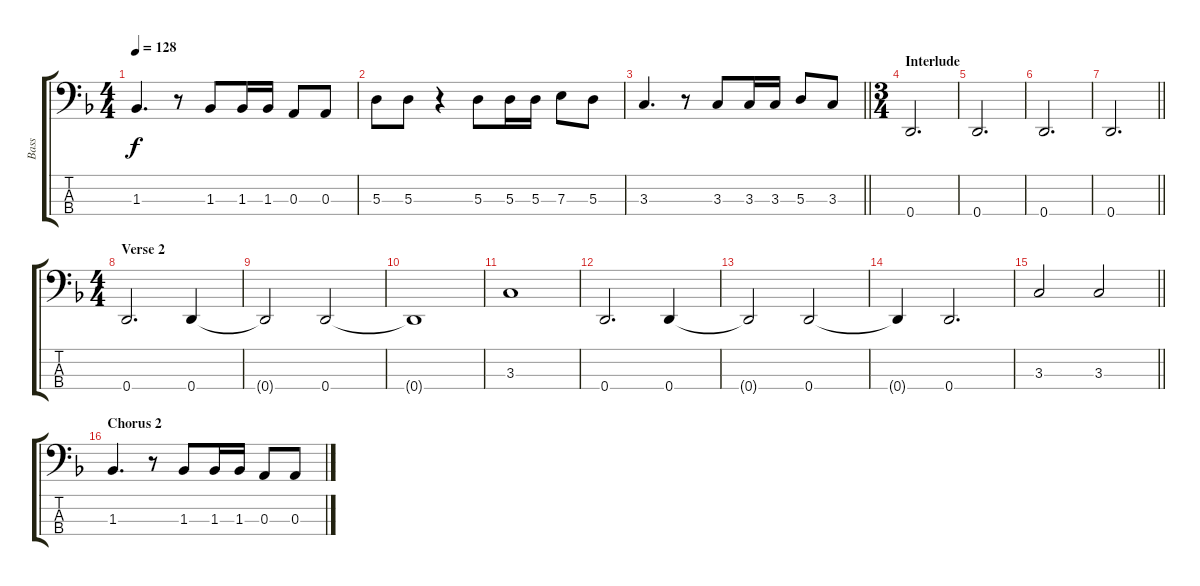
\track ("Bass" "Bass") {instrument electricbassfinger}
\staff {score tabs}
\tuning (G2 D2 A1 D1) {hide}
\ts (4 4)
\tempo 128
\clef f4
\ks f
1.3.4{d dy f} r.8 1.3.8 1.3.16 1.3.16 0.3.8 0.3.8 |
5.3.8 5.3.8 r.4 5.3.8 5.3.16 5.3.16 7.3.8 5.3.8 |
\barLineRight lightlight
3.3.4{d} r.8 3.3.8 3.3.16 3.3.16 5.3.8 3.3.8 |
\ts (3 4)
\section ("" "Interlude")
0.4.2{d} |
0.4.2{d} |
0.4.2{d} |
\barLineRight lightlight
0.4.2{d} |
\ts (4 4)
\section ("" "Verse 2")
0.4.2{d} 0.4.4 |
0.4{t}.2 0.4.2 |
0.4{t}.1 |
3.3.1 |
0.4.2{d} 0.4.4 |
0.4{t}.2 0.4.2 |
0.4{t}.4 0.4.2{d} |
\barLineRight lightlight
3.3.2 3.3.2 |
\section ("" "Chorus 2")
1.3.4{d} r.8 1.3.8 1.3.16 1.3.16 0.3.8 0.3.8
